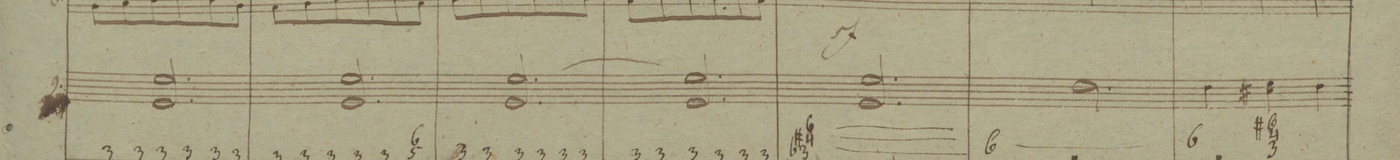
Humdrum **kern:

**kern	**dynam
*I"9.	*
*clefG2	*
*k[b-]	*
*M3/4	*
2.A/ 2.a/	.
=43	=43
2.A/ 2.a/	.
=44	=44
2.A/ [2.a/	.
=45	=45
2.A/ 2.a/]	.
=46	=46
2.A/ 2.a/	.
=47	=47
2.g\	.
=48	=48
4g\	.
4f#X\ 4a\	.
4g\	.
=49	=49
*-	*-
